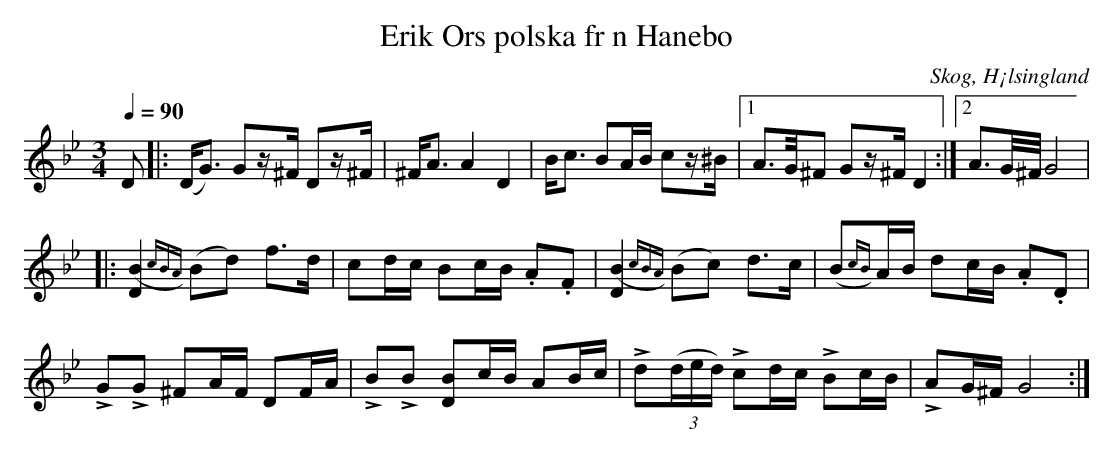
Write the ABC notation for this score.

X:1
T: Erik Ors polska fr n Hanebo
O: Skog, H¡lsingland
M: 3/4
L: 1/16
Q: 1/4=90
K: Gm
D2 |: (D2<G2) G2z^F D2z^F|^F2<A2 A4 D4|B2<c2 B2AB c2z^B|1 A2>G^F2 G2z^F D4:|2 A2>G^F/ G8|
|: [D4 (B4]{cBA}) (B2d2) f2>d2|c2dc B2cB .A2.F2|[D4 (B4]{cBA}) (B2c2) d2>c2|(B2{cB})AB d2cB .A2.D2|
LG2LG2 ^F2AF D2FA|LB2LB2 [D2 B2]cB A2Bc|Ld2(3(ded) Lc2dc LB2cB|LA2G^F G8:|
